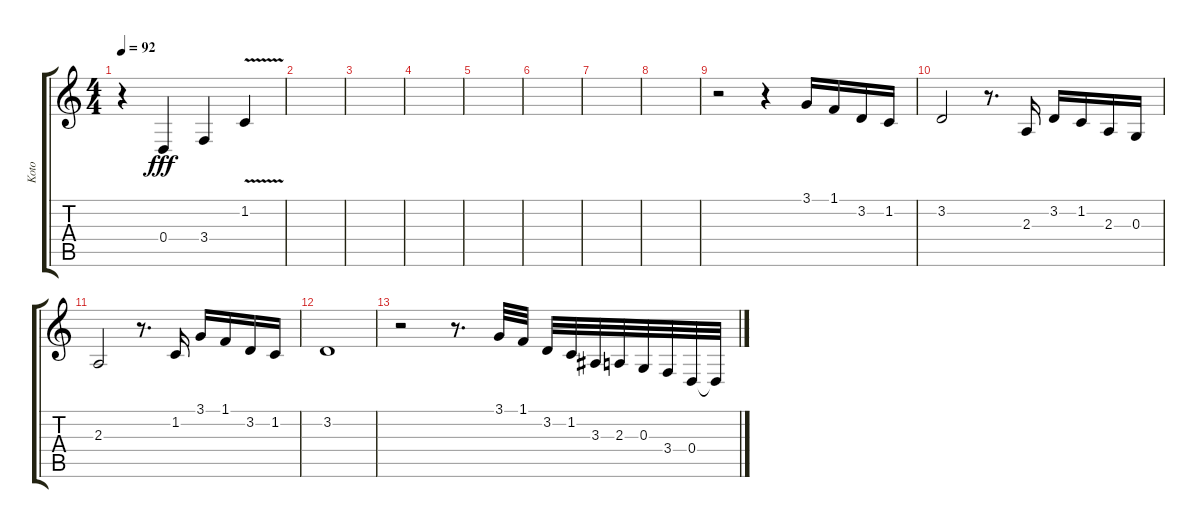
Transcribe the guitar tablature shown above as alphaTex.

\track ("Koto" "Koto") {instrument koto}
\staff {score tabs}
\tuning (E4 B3 G3 D3 A2 E2) {hide}
\ts (4 4)
\tempo 92
\clef g2
\ks c
r.4{dy fff} 0.4.4 3.4.4 1.2{v}.4 |
|
|
|
|
|
|
|
r.2 r.4 3.1.16 1.1.16 3.2.16 1.2.16 |
3.2.2 r.8{d} 2.3.16 3.2.16 1.2.16 2.3.16 0.3.16 |
2.3.2 r.8{d} 1.2.16 3.1.16 1.1.16 3.2.16 1.2.16 |
3.2.1 |
r.2 r.8{d} 3.1.32 1.1.32 3.2.32 1.2.32 3.3.32 2.3.32 0.3.32 3.4.32 0.4.32 0.4{t}.32
